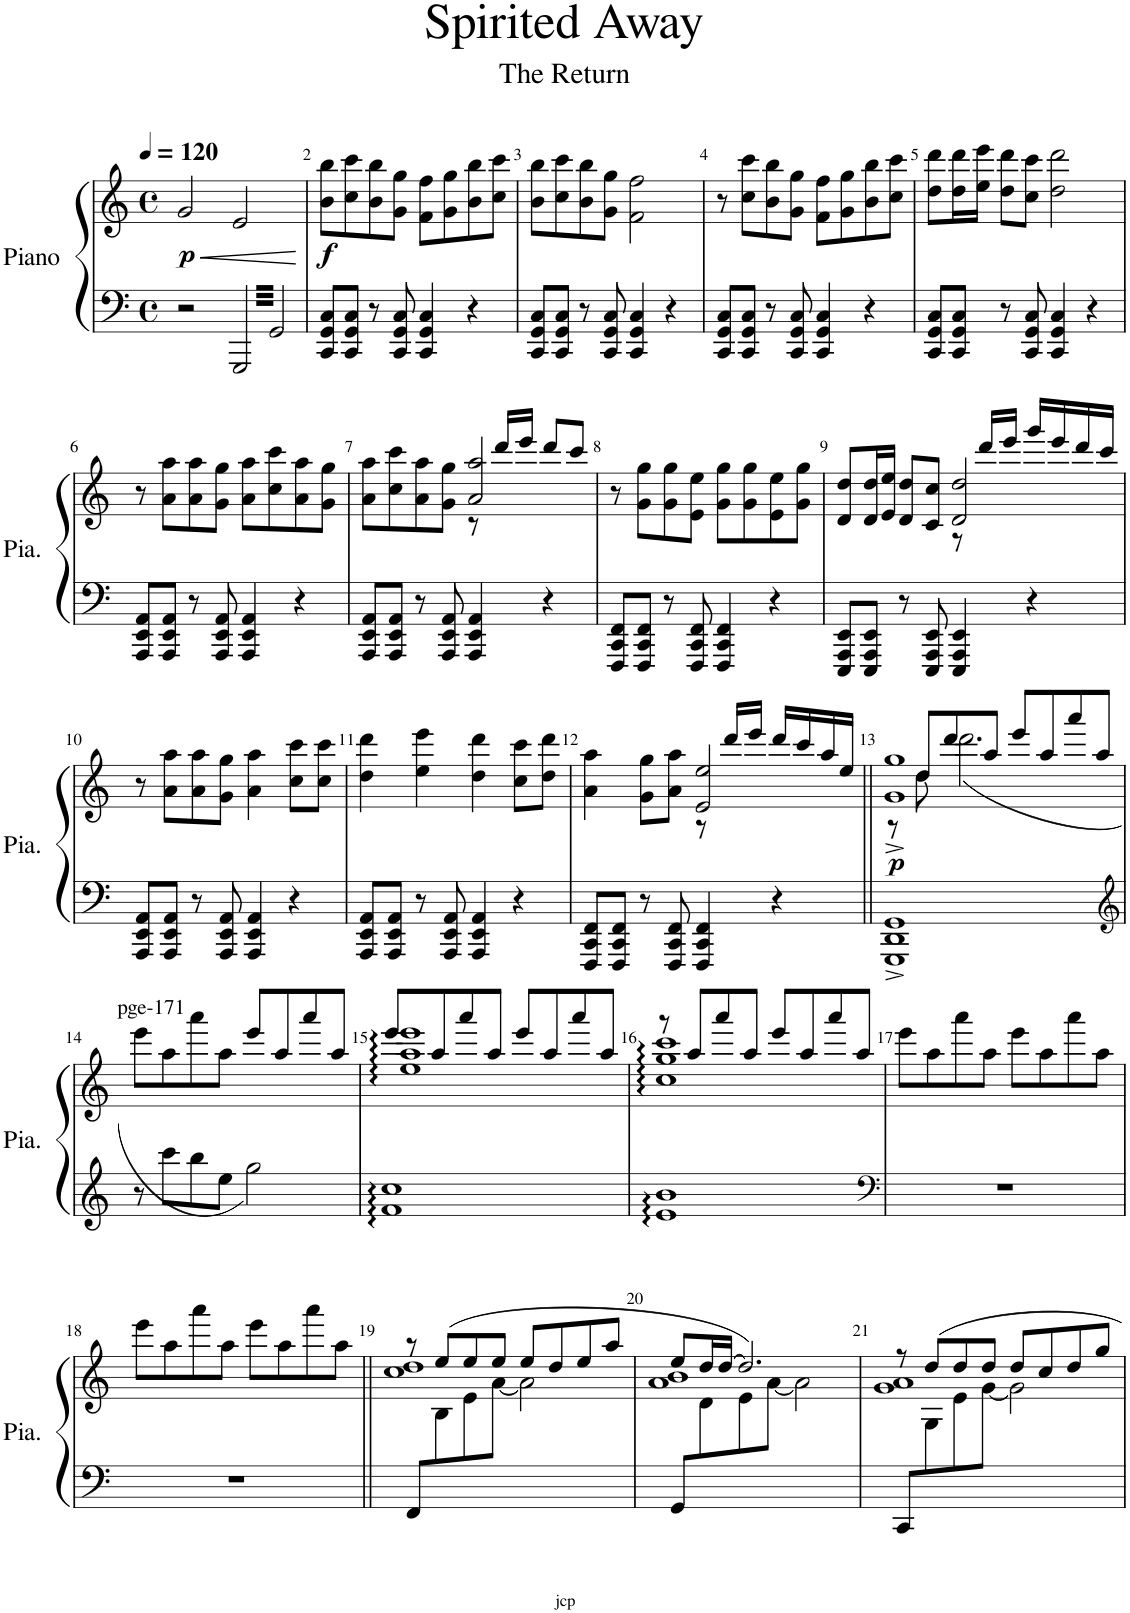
**kern	**kern	**dynam
*part1	*part1	*part1
*staff2	*staff1	*staff1/2
*I"Piano	*	*
*I'Pia.	*	*
*clefF4	*clefG2	*
*k[]	*k[]	*
*M4/4	*M4/4	*
*met(c)	*met(c)	*
*MM120	*MM120	*
=1	=1	=1
!	!	!LO:HP:b
!	!	!LO:DY:n=1:b
2r	2g/	< p
6.GGG/	2e/	.
6.GG/	.	.
.	.	[
=2	=2	=2
!	!	!LO:DY:b
8CC/ 8GG/ 8C/L	8b\ 8bb\L	f
8CC/ 8GG/ 8C/J	8cc\ 8ccc\	.
8r	8b\ 8bb\	.
8CC/ 8GG/ 8C/	8g\ 8gg\J	.
4CC/ 4GG/ 4C/	8f\ 8ff\L	.
.	8g\ 8gg\	.
4r	8b\ 8bb\	.
.	8cc\ 8ccc\J	.
=3	=3	=3
8CC/ 8GG/ 8C/L	8b\ 8bb\L	.
8CC/ 8GG/ 8C/J	8cc\ 8ccc\	.
8r	8b\ 8bb\	.
8CC/ 8GG/ 8C/	8g\ 8gg\J	.
4CC/ 4GG/ 4C/	2f\ 2ff\	.
4r	.	.
=4	=4	=4
8CC/ 8GG/ 8C/L	8r	.
8CC/ 8GG/ 8C/J	8cc\ 8ccc\L	.
8r	8b\ 8bb\	.
8CC/ 8GG/ 8C/	8g\ 8gg\J	.
4CC/ 4GG/ 4C/	8f\ 8ff\L	.
.	8g\ 8gg\	.
4r	8b\ 8bb\	.
.	8cc\ 8ccc\J	.
=5	=5	=5
8CC/ 8GG/ 8C/L	8dd\ 8ddd\L	.
8CC/ 8GG/ 8C/J	16dd\ 16ddd\L	.
.	16ee\ 16eee\JJ	.
8r	8dd\ 8ddd\L	.
8CC/ 8GG/ 8C/	8cc\ 8ccc\J	.
4CC/ 4GG/ 4C/	2dd\ 2ddd\	.
4r	.	.
!!LO:LB:g=z
=6	=6	=6
8AAA/ 8EE/ 8AA/L	8r	.
8AAA/ 8EE/ 8AA/J	8a\ 8aa\L	.
8r	8a\ 8aa\	.
8AAA/ 8EE/ 8AA/	8g\ 8gg\J	.
4AAA/ 4EE/ 4AA/	8a\ 8aa\L	.
.	8cc\ 8ccc\	.
4r	8a\ 8aa\	.
.	8g\ 8gg\J	.
=7	=7	=7
*	*^	*
8AAA/ 8EE/ 8AA/L	8a\ 8aa\L	2ryy	.
8AAA/ 8EE/ 8AA/J	8cc\ 8ccc\	.	.
8r	8a\ 8aa\	.	.
8AAA/ 8EE/ 8AA/	8g\ 8gg\J	.	.
4AAA/ 4EE/ 4AA/	2a/ 2aa/	8r	.
.	.	16ddd/LL	.
.	.	16eee/JJ	.
4r	.	8ddd/L	.
.	.	8ccc/J	.
*	*v	*v	*
=8	=8	=8
8FFF/ 8CC/ 8FF/L	8r	.
8FFF/ 8CC/ 8FF/J	8g\ 8gg\L	.
8r	8g\ 8gg\	.
8FFF/ 8CC/ 8FF/	8e\ 8ee\J	.
4FFF/ 4CC/ 4FF/	8g\ 8gg\L	.
.	8g\ 8gg\	.
4r	8e\ 8ee\	.
.	8g\ 8gg\J	.
=9	=9	=9
*	*^	*
8EEE/ 8AAA/ 8EE/L	8d/ 8dd/L	2ryy	.
8EEE/ 8AAA/ 8EE/J	16d/ 16dd/L	.	.
.	16e/ 16ee/JJ	.	.
8r	8d/ 8dd/L	.	.
8EEE/ 8AAA/ 8EE/	8c/ 8cc/J	.	.
4EEE/ 4AAA/ 4EE/	2d/ 2dd/	8r	.
.	.	16ddd/LL	.
.	.	16eee/JJ	.
4r	.	16ggg/LL	.
.	.	16eee/	.
.	.	16ddd/	.
.	.	16ccc/JJ	.
*	*v	*v	*
!!LO:LB:g=z
=10	=10	=10
8AAA/ 8EE/ 8AA/L	8r	.
8AAA/ 8EE/ 8AA/J	8a\ 8aa\L	.
8r	8a\ 8aa\	.
8AAA/ 8EE/ 8AA/	8g\ 8gg\J	.
4AAA/ 4EE/ 4AA/	4a\ 4aa\	.
4r	8cc\ 8ccc\L	.
.	8cc\ 8ccc\J	.
=11	=11	=11
8AAA/ 8EE/ 8AA/L	4dd\ 4ddd\	.
8AAA/ 8EE/ 8AA/J	.	.
8r	4ee\ 4eee\	.
8AAA/ 8EE/ 8AA/	.	.
4AAA/ 4EE/ 4AA/	4dd\ 4ddd\	.
4r	8cc\ 8ccc\L	.
.	8dd\ 8ddd\J	.
=12	=12	=12
*	*^	*
8FFF/ 8CC/ 8FF/L	4a\ 4aa\	2ryy	.
8FFF/ 8CC/ 8FF/J	.	.	.
8r	8g\ 8gg\L	.	.
8FFF/ 8CC/ 8FF/	8a\ 8aa\J	.	.
4FFF/ 4CC/ 4FF/	2e/ 2ee/	8r	.
.	.	16ddd/LL	.
.	.	16eee/JJ	.
4r	.	16ddd/LL	.
.	.	16ccc/	.
.	.	16aa/	.
.	.	16ee/JJ	.
=13||	=13||	=13||	=13||
*	*	*^	*
!	!	!	!	!LO:DY:b
1GGG^ 1DD^ 1GG^	1g^< 1gg^<	8ryy	8r	p
.	.	8dd\	8dd/L	.
.	.	(2.ddd\	8ddd/	.
.	.	.	8aa/J	.
.	.	.	8eee/L	.
.	.	.	8aa/	.
.	.	.	8aaa/	.
.	.	.	8aa/J	.
*	*v	*v	*v	*
!!LO:LB:g=z
=14	=14	=14
*clefG2	*	*
*^	*^	*
*	*	*	*^	*
!	!	!LO:TX:a:t=pge-171	!	!	!
*	*	*v	*v	*v	*
2ryy	8r	8eee\L	.
.	8ccc\L	8aa\	.
.	8bb\	8aaa\	.
.	8ee\J	8aa\J	.
2gg\)	2ryy	8eee/L	.
.	.	8aa/	.
.	.	8aaa/	.
.	.	8aa/J	.
*v	*v	*	*
=15	=15	=15
*	*^	*
1f:: 1cc::	8eee/L	1ee 1aa 1eee	.
.	8aa/	.	.
.	8aaa/	.	.
.	8aa/J	.	.
.	8eee/L	.	.
.	8aa/	.	.
.	8aaa/	.	.
.	8aa/J	.	.
=16	=16	=16	=16
1e:: 1b::	8r	1cc 1gg 1ccc	.
.	8aa/L	.	.
.	8aaa/	.	.
.	8aa/J	.	.
.	8eee/L	.	.
.	8aa/	.	.
.	8aaa/	.	.
.	8aa/J	.	.
*	*v	*v	*
=17	=17	=17
*clefF4	*	*
1r	8eee\L	.
.	8aa\	.
.	8aaa\	.
.	8aa\J	.
.	8eee\L	.
.	8aa\	.
.	8aaa\	.
.	8aa\J	.
!!LO:LB:g=z
=18	=18	=18
1r	8eee\L	.
.	8aa\	.
.	8aaa\	.
.	8aa\J	.
.	8eee\L	.
.	8aa\	.
.	8aaa\	.
.	8aa\J	.
=19||	=19||	=19||
*	*^	*
*	*	*^	*
8FF/L	8r	1cc 1dd	8ryy	.
2..ryy	(8ee/L	.	8B\	.
.	8ee/	.	8e\	.
.	8ee/J	.	[<8a\J	.
.	8ee/L	.	2a\]	.
.	8dd/	.	.	.
.	8ee/	.	.	.
.	8aa/J	.	.	.
=20	=20	=20	=20	=20
8GG/L	8ee/L	1a 1b	8ryy	.
2..ryy	16dd/L	.	8d\	.
.	[16dd/JJ	.	.	.
.	2.dd/])	.	8e\	.
.	.	.	[<8a\J	.
.	.	.	2a\]	.
=21	=21	=21	=21	=21
8CC/L	8r	1g 1a	8ryy	.
2..ryy	8dd/L	.	8G\	.
.	8dd/	.	8e\	.
.	8dd/J	.	[<8g\J	.
.	8dd/L	.	2g\]	.
.	8cc/	.	.	.
.	8dd/	.	.	.
.	8gg/J	.	.	.
*	*v	*v	*v	*
=	=	=
*-	*-	*-
